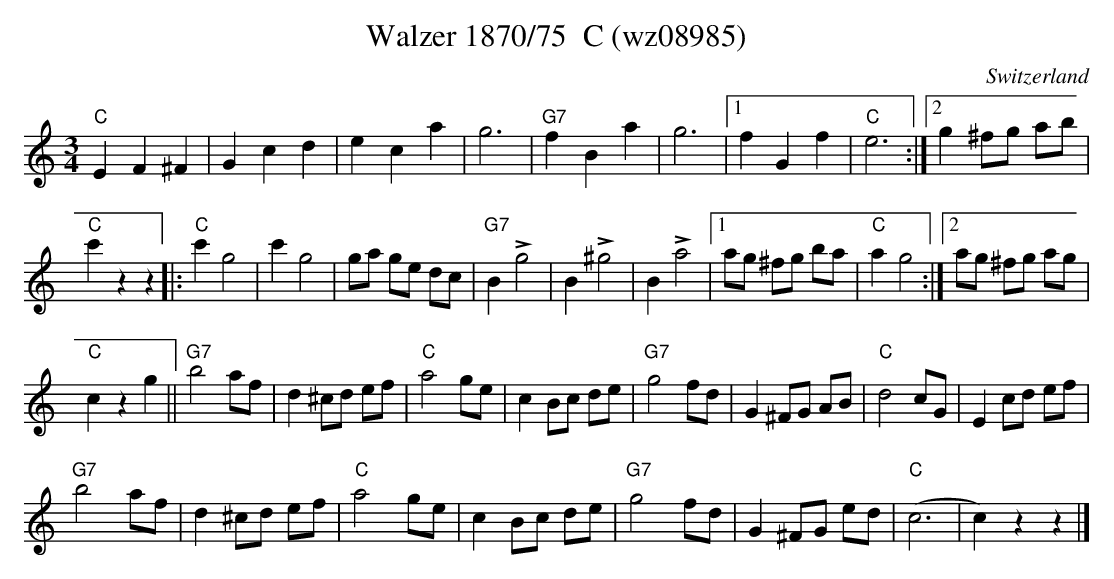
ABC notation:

X:1
T: Walzer 1870/75  C (wz08985)
M:3/4
L:1/4
K:C %%MIDI gchordon
"C"EF^F | Gcd | eca | g3 | "G7"fBa | g3 |1 fGf | "C"e3 :|2 g^f/g/ a/b/ |
"C"c'zz |: "C"c'g2 | c'g2 | g/a/ g/e/ d/c/ | "G7"B!>!g2 | B!>!^g2 | B!>!a2 |1 a/g/ ^f/g/ b/a/ | "C"ag2 :|2 a/g/ ^f/g/ a/g/ |
"C"czg || [L:1/8] "G7"b4af | d2^cd ef | "C"a4 ge | c2Bc de | "G7"g4fd | G2 ^FG AB | "C"d4cG | E2cd ef |
"G7"b4af | d2 ^cd ef | "C"a4ge | c2Bc de | "G7"g4fd |  G2^FG ed | ("C"c6 | c2)z2z2 |]
